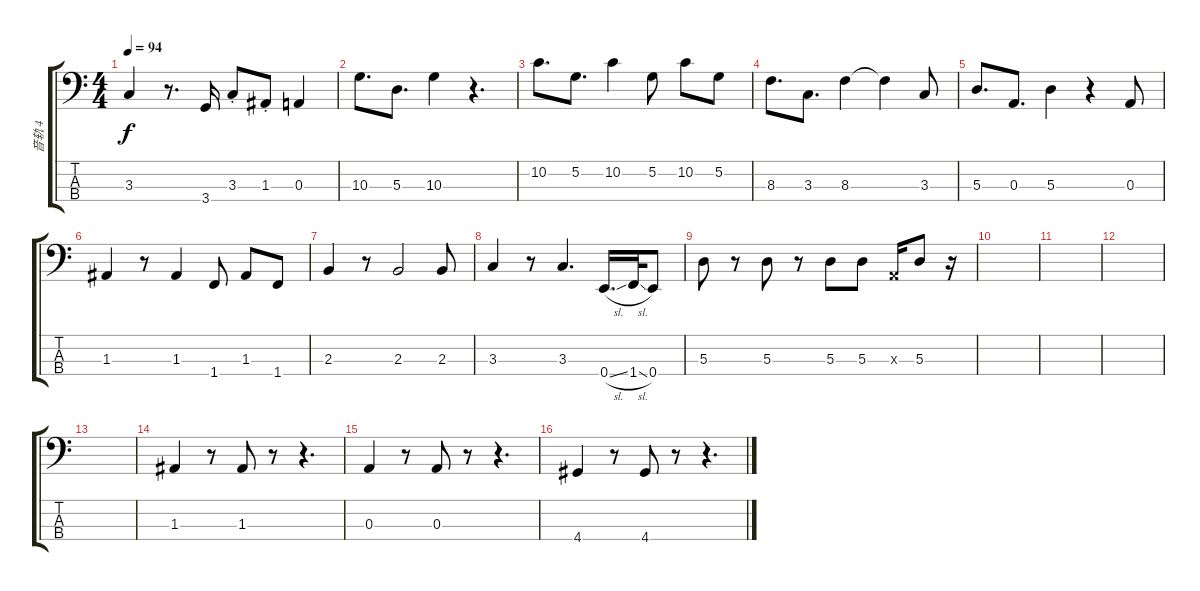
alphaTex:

\track ("音轨 4" "音轨 4") {instrument electricbassfinger}
\staff {score tabs}
\tuning (G2 D2 A1 E1) {hide}
\ts (4 4)
\tempo 94
\clef f4
\ks c
3.3.4{dy f} r.8{d} 3.4.16 3.3{st}.8 1.3{st}.8 0.3.4 |
10.3.8{d} 5.3.8{d} 10.3.4 r.4{d} |
10.2.8{d} 5.2.8{d} 10.2.4 5.2.8 10.2.8 5.2.8 |
8.3.8{d} 3.3.8{d} 8.3.4 8.3{t}.4 3.3.8 |
5.3.8{d} 0.3.8{d} 5.3.4 r.4 0.3.8 |
1.3.4 r.8 1.3.4 1.4.8 1.3.8 1.4.8 |
2.3.4 r.8 2.3.2 2.3.8 |
3.3.4 r.8 3.3.4{d} 0.4{sl}.16{d} 1.4{sl}.32 0.4.8 |
5.3.8 r.8 5.3.8 r.8 5.3.8 5.3.8 0.3{x}.16 5.3.8 r.16 |
|
|
|
|
1.3.4 r.8 1.3.8 r.8 r.4{d} |
0.3.4 r.8 0.3.8 r.8 r.4{d} |
4.4.4 r.8 4.4.8 r.8 r.4{d}
